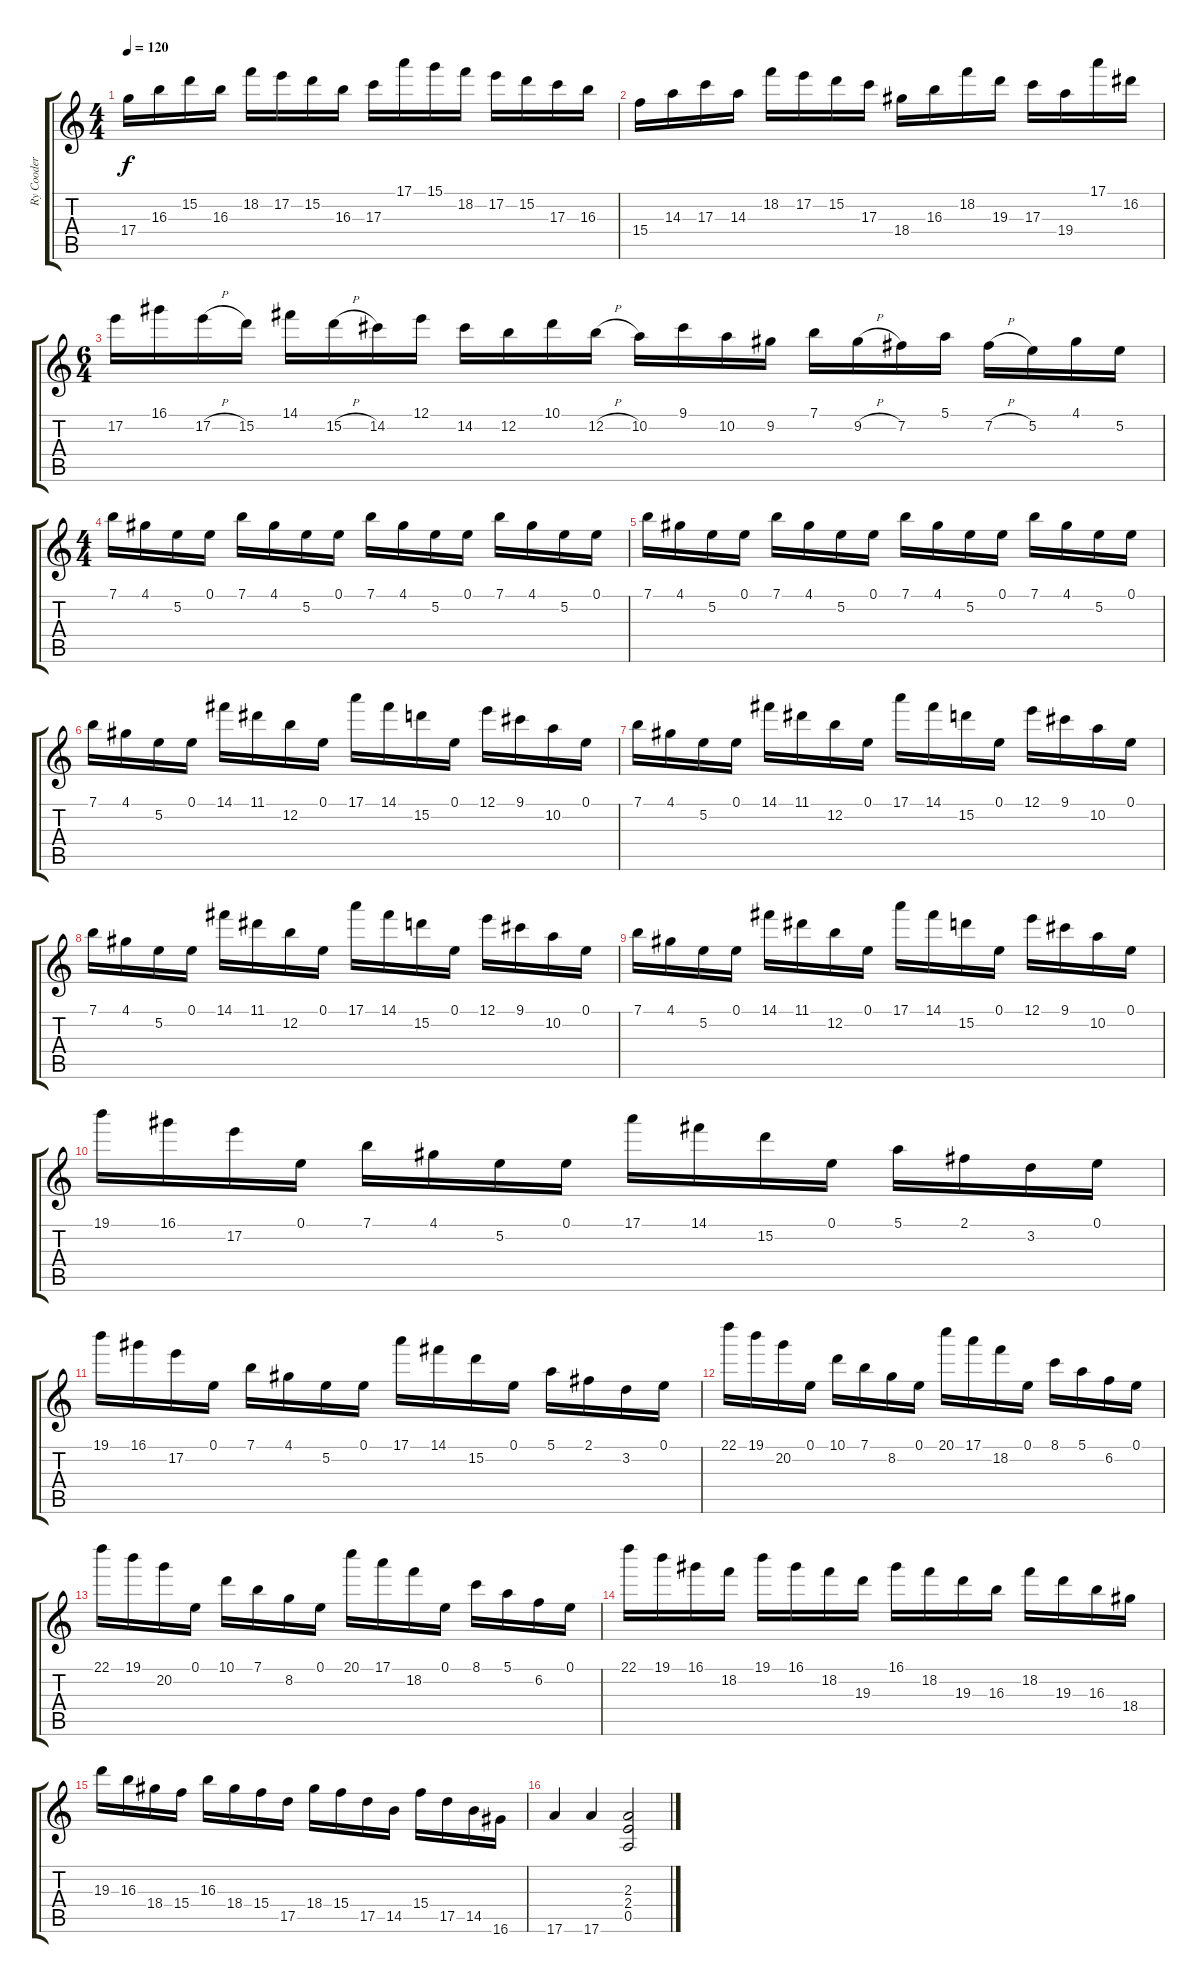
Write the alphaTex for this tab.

\track ("Ry Cooder" "Ry Cooder") {instrument acousticguitarnylon}
\staff {score tabs}
\tuning (E4 B3 G3 D3 A2 E2) {hide}
\ts (4 4)
\tempo 120
\clef g2
\ks c
17.4.16{dy f} 16.3.16 15.2.16 16.3.16 18.2.16 17.2.16 15.2.16 16.3.16 17.3.16 17.1.16 15.1.16 18.2.16 17.2.16 15.2.16 17.3.16 16.3.16 |
15.4.16 14.3.16 17.3.16 14.3.16 18.2.16 17.2.16 15.2.16 17.3.16 18.4.16 16.3.16 18.2.16 19.3.16 17.3.16 19.4.16 17.1.16 16.2.16 |
\ts (6 4)
17.2.16 16.1.16 17.2{h}.16 15.2.16 14.1.16 15.2{h}.16 14.2.16 12.1.16 14.2.16 12.2.16 10.1.16 12.2{h}.16 10.2.16 9.1.16 10.2.16 9.2.16 7.1.16 9.2{h}.16 7.2.16 5.1.16 7.2{h}.16 5.2.16 4.1.16 5.2.16 |
\ts (4 4)
7.1.16 4.1.16 5.2.16 0.1.16 7.1.16 4.1.16 5.2.16 0.1.16 7.1.16 4.1.16 5.2.16 0.1.16 7.1.16 4.1.16 5.2.16 0.1.16 |
7.1.16 4.1.16 5.2.16 0.1.16 7.1.16 4.1.16 5.2.16 0.1.16 7.1.16 4.1.16 5.2.16 0.1.16 7.1.16 4.1.16 5.2.16 0.1.16 |
7.1.16 4.1.16 5.2.16 0.1.16 14.1.16 11.1.16 12.2.16 0.1.16 17.1.16 14.1.16 15.2.16 0.1.16 12.1.16 9.1.16 10.2.16 0.1.16 |
7.1.16 4.1.16 5.2.16 0.1.16 14.1.16 11.1.16 12.2.16 0.1.16 17.1.16 14.1.16 15.2.16 0.1.16 12.1.16 9.1.16 10.2.16 0.1.16 |
7.1.16 4.1.16 5.2.16 0.1.16 14.1.16 11.1.16 12.2.16 0.1.16 17.1.16 14.1.16 15.2.16 0.1.16 12.1.16 9.1.16 10.2.16 0.1.16 |
7.1.16 4.1.16 5.2.16 0.1.16 14.1.16 11.1.16 12.2.16 0.1.16 17.1.16 14.1.16 15.2.16 0.1.16 12.1.16 9.1.16 10.2.16 0.1.16 |
19.1.16 16.1.16 17.2.16 0.1.16 7.1.16 4.1.16 5.2.16 0.1.16 17.1.16 14.1.16 15.2.16 0.1.16 5.1.16 2.1.16 3.2.16 0.1.16 |
19.1.16 16.1.16 17.2.16 0.1.16 7.1.16 4.1.16 5.2.16 0.1.16 17.1.16 14.1.16 15.2.16 0.1.16 5.1.16 2.1.16 3.2.16 0.1.16 |
22.1.16 19.1.16 20.2.16 0.1.16 10.1.16 7.1.16 8.2.16 0.1.16 20.1.16 17.1.16 18.2.16 0.1.16 8.1.16 5.1.16 6.2.16 0.1.16 |
22.1.16 19.1.16 20.2.16 0.1.16 10.1.16 7.1.16 8.2.16 0.1.16 20.1.16 17.1.16 18.2.16 0.1.16 8.1.16 5.1.16 6.2.16 0.1.16 |
22.1.16 19.1.16 16.1.16 18.2.16 19.1.16 16.1.16 18.2.16 19.3.16 16.1.16 18.2.16 19.3.16 16.3.16 18.2.16 19.3.16 16.3.16 18.4.16 |
19.3.16 16.3.16 18.4.16 15.4.16 16.3.16 18.4.16 15.4.16 17.5.16 18.4.16 15.4.16 17.5.16 14.5.16 15.4.16 17.5.16 14.5.16 16.6.16 |
17.6.4 17.6.4 (2.3 2.4 0.5).2
